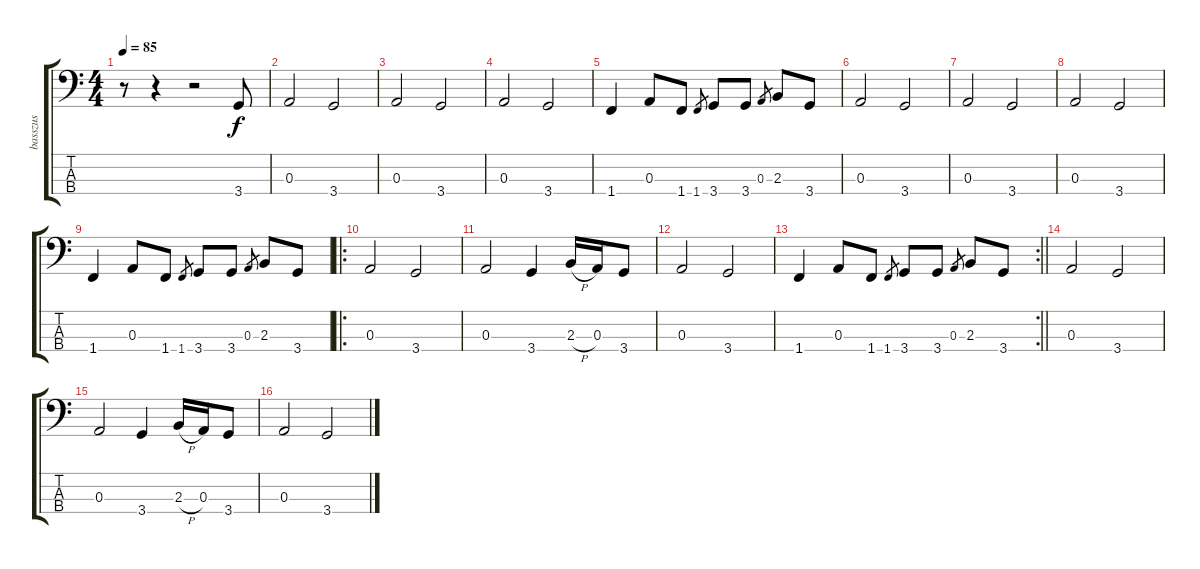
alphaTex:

\track ("basszus" "basszus") {instrument electricbassfinger}
\staff {score tabs}
\tuning (G2 D2 A1 E1) {hide}
\ts (4 4)
\tempo 85
\clef f4
\ks c
r.8{dy f instrument electricbassfinger} r.4 r.2 3.4.8 |
0.3.2 3.4.2 |
0.3.2 3.4.2 |
0.3.2 3.4.2 |
1.4.4 0.3.8 1.4.8 1.4.8{gr} 3.4.8 3.4.8 0.3.8{gr} 2.3.8 3.4.8 |
0.3.2 3.4.2 |
0.3.2 3.4.2 |
0.3.2 3.4.2 |
1.4.4 0.3.8 1.4.8 1.4.8{gr} 3.4.8 3.4.8 0.3.8{gr} 2.3.8 3.4.8 |
\ro
0.3.2 3.4.2 |
0.3.2 3.4.4 2.3{h}.16 0.3.16 3.4.8 |
0.3.2 3.4.2 |
\rc 2
\barLineRight lightlight
1.4.4 0.3.8 1.4.8 1.4.8{gr} 3.4.8 3.4.8 0.3.8{gr} 2.3.8 3.4.8 |
0.3.2 3.4.2 |
0.3.2 3.4.4 2.3{h}.16 0.3.16 3.4.8 |
0.3.2 3.4.2
